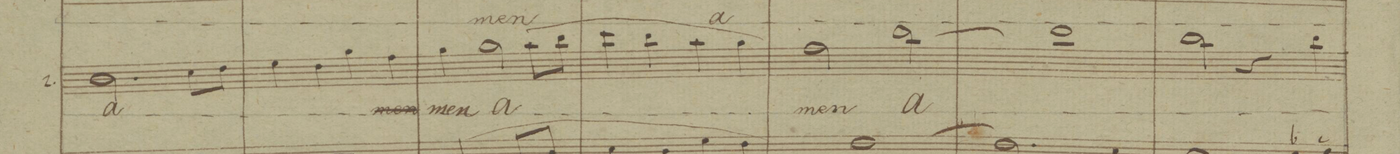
**kern	**text	**dynam
*I"Alto	*	*
*clefC3	*	*
*k[b-]	*	*
*met(c|)	*	*
*M2/2	*	*
2.c\	a-	.
8d\L	.	.
8e\J	.	.
=92	=92	=92
4f\	.	.
4e\	.	.
4a\	.	.
4g\	.	.
=93	=93	=93
4a\	-men	.
2a\	a-	.
(8b-\L	.	.
8cc\J	.	.
=94	=94	=94
4dd\	.	.
4cc\	.	.
4b-\	.	.
4a\)	.	.
=95	=95	=95
2g\	-men	.
[2cc\	A	.
=96	=96	=96
1cc]	.	.
=97	=97	=97
2cc\	.	.
4r	.	.
4cc\	.	.
=98	=98	=98
*-	*-	*-
